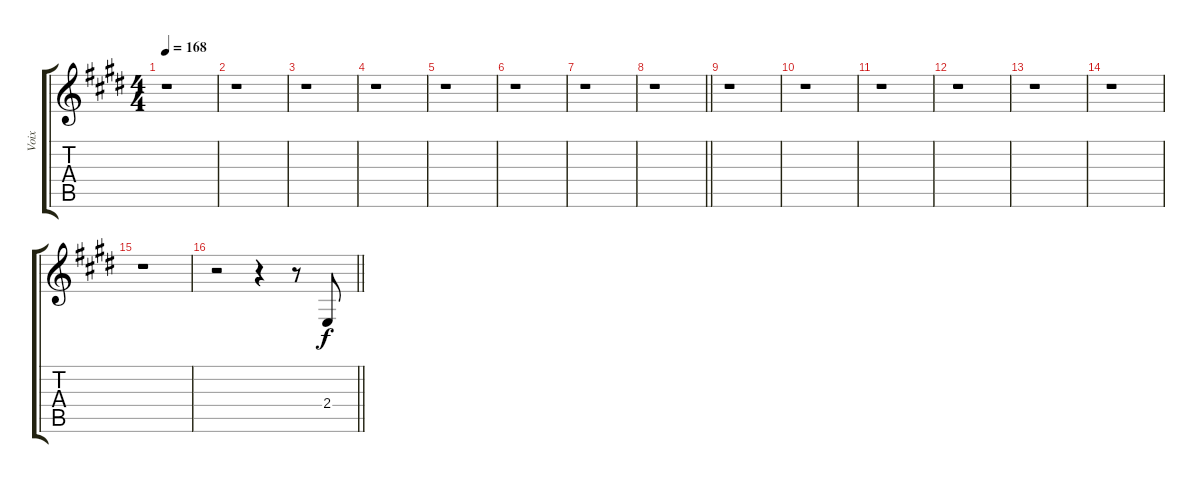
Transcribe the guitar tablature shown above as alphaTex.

\track ("Voix" "Voix") {instrument reedorgan}
\staff {score tabs}
\tuning (E4 B3 G3 D3 A2 E2) {hide}
\ts (4 4)
\tempo 168
\clef g2
\ks e
r.1{dy f} |
r.1 |
r.1 |
r.1 |
r.1 |
r.1 |
r.1 |
\barLineRight lightlight
r.1 |
r.1 |
r.1 |
r.1 |
r.1 |
r.1 |
r.1 |
r.1 |
\barLineRight lightlight
r.2 r.4 r.8 2.4.8
